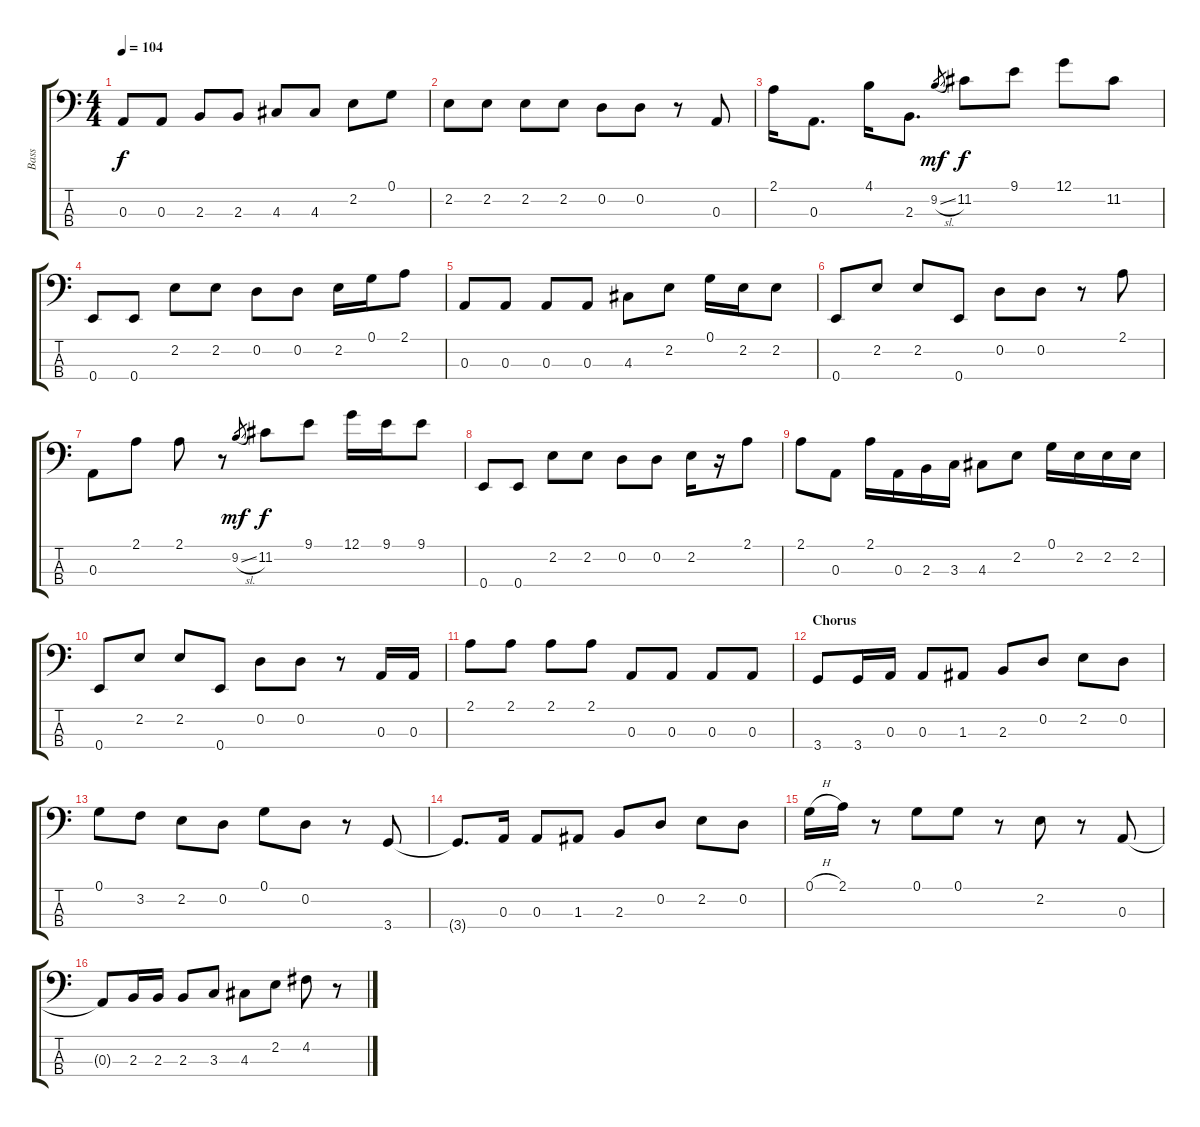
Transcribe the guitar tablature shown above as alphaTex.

\track ("Bass" "Bass") {instrument electricbassfinger}
\staff {score tabs}
\tuning (G2 D2 A1 E1) {hide}
\ts (4 4)
\tempo 104
\clef f4
\ks c
0.3{t}.8{dy f} 0.3.8 2.3.8 2.3.8 4.3.8 4.3.8 2.2.8 0.1.8 |
2.2.8 2.2.8 2.2.8 2.2.8 0.2.8 0.2.8 r.8 0.3.8 |
2.1.16 0.3.8{d} 4.1.16 2.3.8{d} 9.2{sl}.8{gr dy mf} 11.2.8{dy f} 9.1.8 12.1.8 11.2.8 |
0.4.8 0.4.8 2.2.8 2.2.8 0.2.8 0.2.8 2.2.16 0.1.16 2.1.8 |
0.3.8 0.3.8 0.3.8 0.3.8 4.3.8 2.2.8 0.1.16 2.2.16 2.2.8 |
0.4.8 2.2.8 2.2.8 0.4.8 0.2.8 0.2.8 r.8 2.1.8 |
0.3.8 2.1.8 2.1.8 r.8 9.2{sl}.8{gr dy mf} 11.2.8{dy f} 9.1.8 12.1.16 9.1.16 9.1.8 |
0.4.8 0.4.8 2.2.8 2.2.8 0.2.8 0.2.8 2.2.16 r.16 2.1.8 |
2.1.8 0.3.8 2.1.16 0.3.16 2.3.16 3.3.16 4.3.8 2.2.8 0.1.16 2.2.16 2.2.16 2.2.16 |
0.4.8 2.2.8 2.2.8 0.4.8 0.2.8 0.2.8 r.8 0.3.16 0.3.16 |
2.1.8 2.1.8 2.1.8 2.1.8 0.3.8 0.3.8 0.3.8 0.3.8 |
\section ("" "Chorus")
3.4.8 3.4.16 0.3.16 0.3.8 1.3.8 2.3.8 0.2.8 2.2.8 0.2.8 |
0.1.8 3.2.8 2.2.8 0.2.8 0.1.8 0.2.8 r.8 3.4.8 |
3.4{t}.8{d} 0.3.16 0.3.8 1.3.8 2.3.8 0.2.8 2.2.8 0.2.8 |
0.1{h}.16 2.1.16 r.8 0.1.8 0.1.8 r.8 2.2.8 r.8 0.3.8 |
0.3{t}.8 2.3.16 2.3.16 2.3.8 3.3.8 4.3.8 2.2.8 4.2.8 r.8
